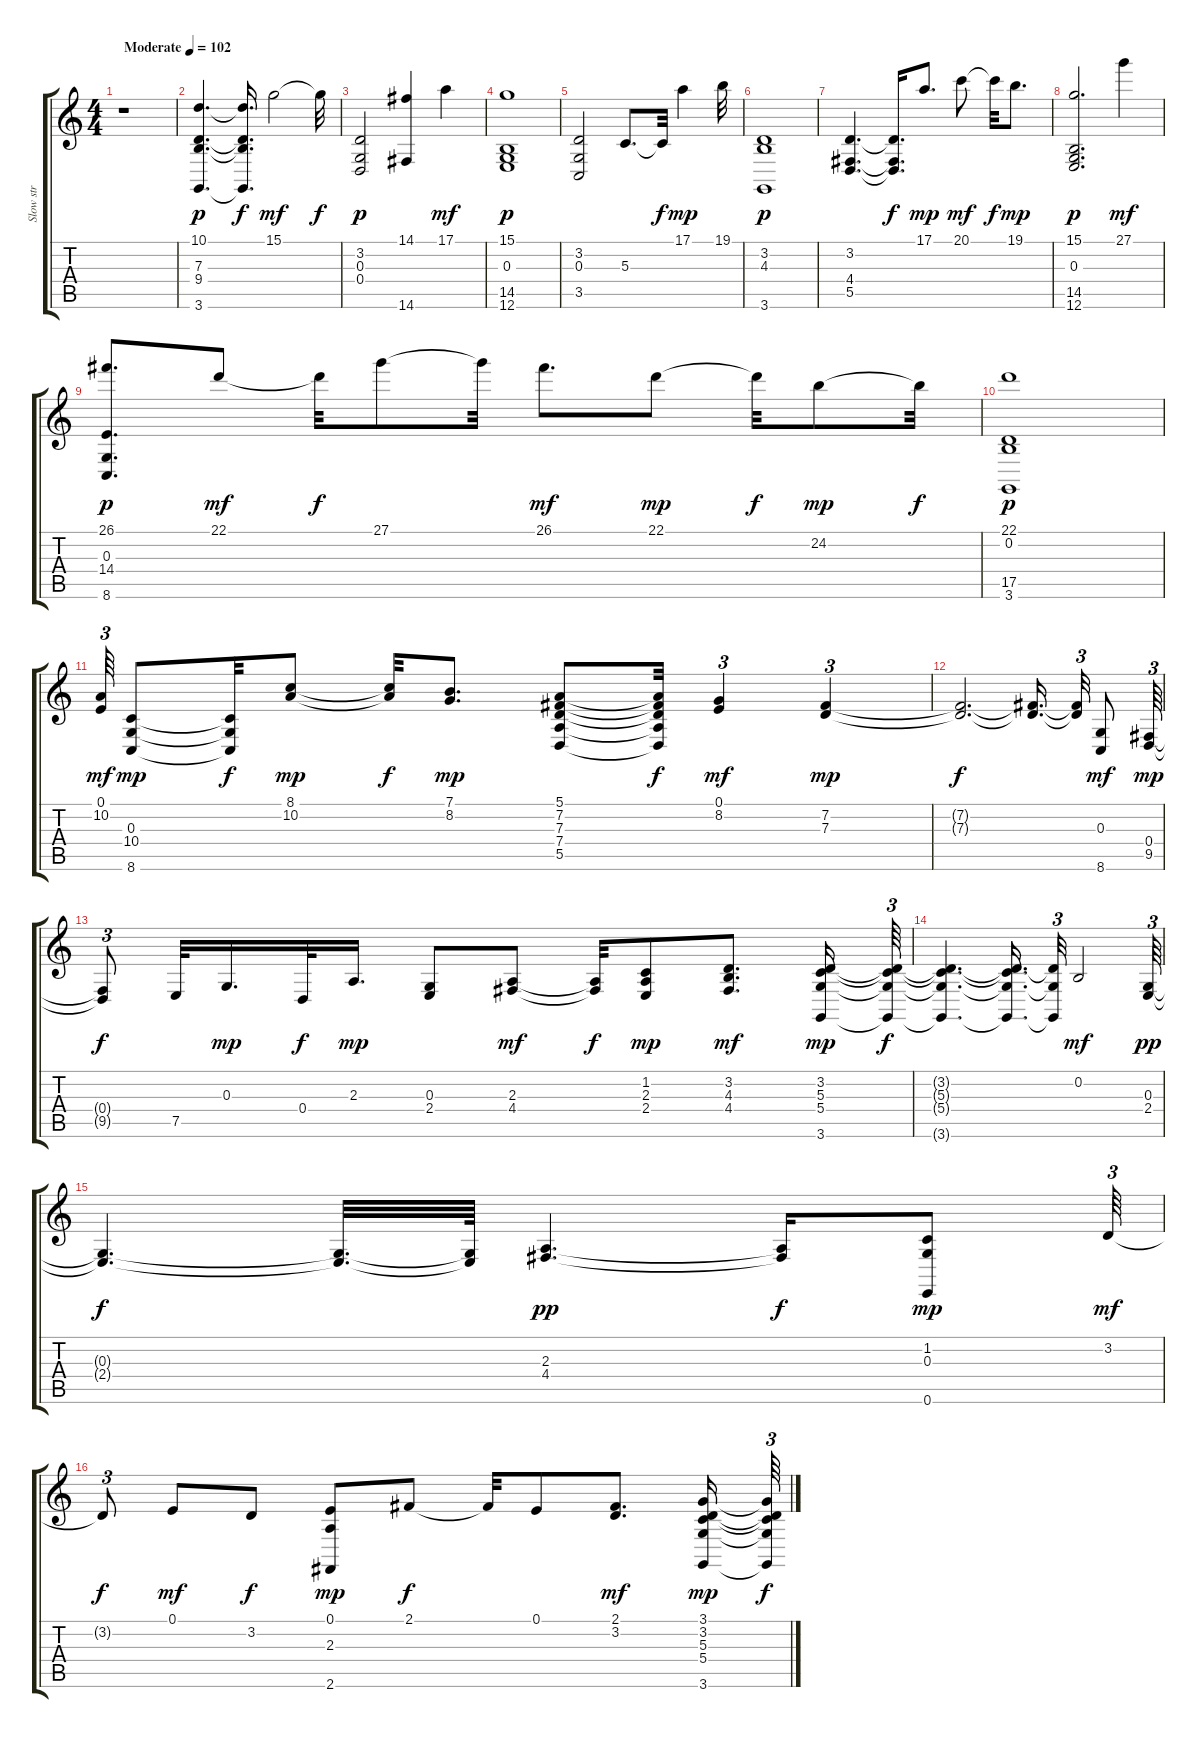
\track ("Slow str" "Slow str") {instrument stringensemble2}
\staff {score tabs}
\tuning (E4 B3 G3 D3 A2 E2) {hide}
\ts (4 4)
\tempo (102 "Moderate")
\clef g2
\ks c
r.1{dy p instrument stringensemble2} |
(10.1 7.3 9.4 3.6).4{d} (10.1{t} 7.3{t} 9.4{t} 3.6{t}).16{d dy f} 15.1.2{dy mf} 15.1{t}.32{dy f} |
(3.2 0.3 0.4).2{dy p} (14.1 14.6).4 17.1.4{dy mf} |
(15.1 0.3 14.5 12.6).1{dy p} |
(3.2 0.3 3.5).2 5.3.8{d} 5.3{t}.32{dy f} 17.1.4{dy mp} 19.1.32 |
(3.2 4.3 3.6).1{dy p} |
(3.2 4.4 5.5).4{d} (3.2{t} 4.4{t} 5.5{t}).16{d dy f} 17.1.8{d dy mp} 20.1.8{dy mf} 20.1{t}.32{dy f} 19.1.8{d dy mp} |
(15.1 0.3 14.5 12.6).2{d dy p} 27.1.4{dy mf} |
(26.1 0.3 14.4 8.6).8{d dy p} 22.1.8{dy mf} 22.1{t}.32{dy f} 27.1.8 27.1{t}.32 26.1.8{d dy mf} 22.1.8{dy mp} 22.1{t}.32{dy f} 24.2.8{dy mp} 24.2{t}.32{dy f} |
(22.1 0.2 17.5 3.6).1{dy p} |
(0.1 10.2).64{tu (3 2) dy mf} (0.3 10.4 8.6).8{dy mp} (0.3{t} 10.4{t} 8.6{t}).32{dy f} (8.1 10.2).8{dy mp} (8.1{t} 10.2{t}).32{dy f} (7.1 8.2).8{d dy mp} (5.1 7.2 7.3 7.4 5.5).8 (5.1{t} 7.2{t} 7.3{t} 7.4{t} 5.5{t}).32{dy f} (0.1 8.2).4{tu (3 2) dy mf} (7.2 7.3).4{tu (3 2) dy mp} |
(7.2{t} 7.3{t}).2{d dy f} (7.2{t} 7.3{t}).16{d} (7.2{t} 7.3{t}).32{tu (3 2)} (0.3 8.6).8{dy mf} (0.4 9.5).64{tu (3 2) dy mp} |
(0.4{t} 9.5{t}).8{tu (3 2) dy f} 7.5.32 0.3.16{d dy mp} 0.4.32{dy f} 2.3.16{d dy mp} (0.3 2.4).8 (2.3 4.4).8{dy mf} (2.3{t} 4.4{t}).32{dy f} (1.2 2.3 2.4).8{dy mp} (3.2 4.3 4.4).8{d dy mf} (3.2 5.3 5.4 3.6).16{dy mp} (3.2{t} 5.3{t} 5.4{t} 3.6{t}).64{tu (3 2) dy f} |
(3.2{t} 5.3{t} 5.4{t} 3.6{t}).4{d} (3.2{t} 5.3{t} 5.4{t} 3.6{t}).16{d} (3.2{t} 5.4{t} 3.6{t}).32{tu (3 2)} 0.2.2{dy mf} (0.3 2.4).64{tu (3 2) dy pp} |
(0.3{t} 2.4{t}).4{d dy f} (0.3{t} 2.4{t}).32{d} (0.3{t} 2.4{t}).64 (2.3 4.4).4{d dy pp} (2.3{t} 4.4{t}).16{dy f} (1.2 0.3 0.6).8{dy mp} 3.2.64{tu (3 2) dy mf} |
3.2{t}.8{tu (3 2) dy f} 0.1.8{dy mf} 3.2.8{dy f} (0.1 2.3 2.6).8{dy mp} 2.1.8{dy f} 2.1{t}.32 0.1.8 (2.1 3.2).8{d dy mf} (3.1 3.2 5.3 5.4 3.6).16{dy mp} (3.1{t} 3.2{t} 5.3{t} 5.4{t} 3.6{t}).64{tu (3 2) dy f}
